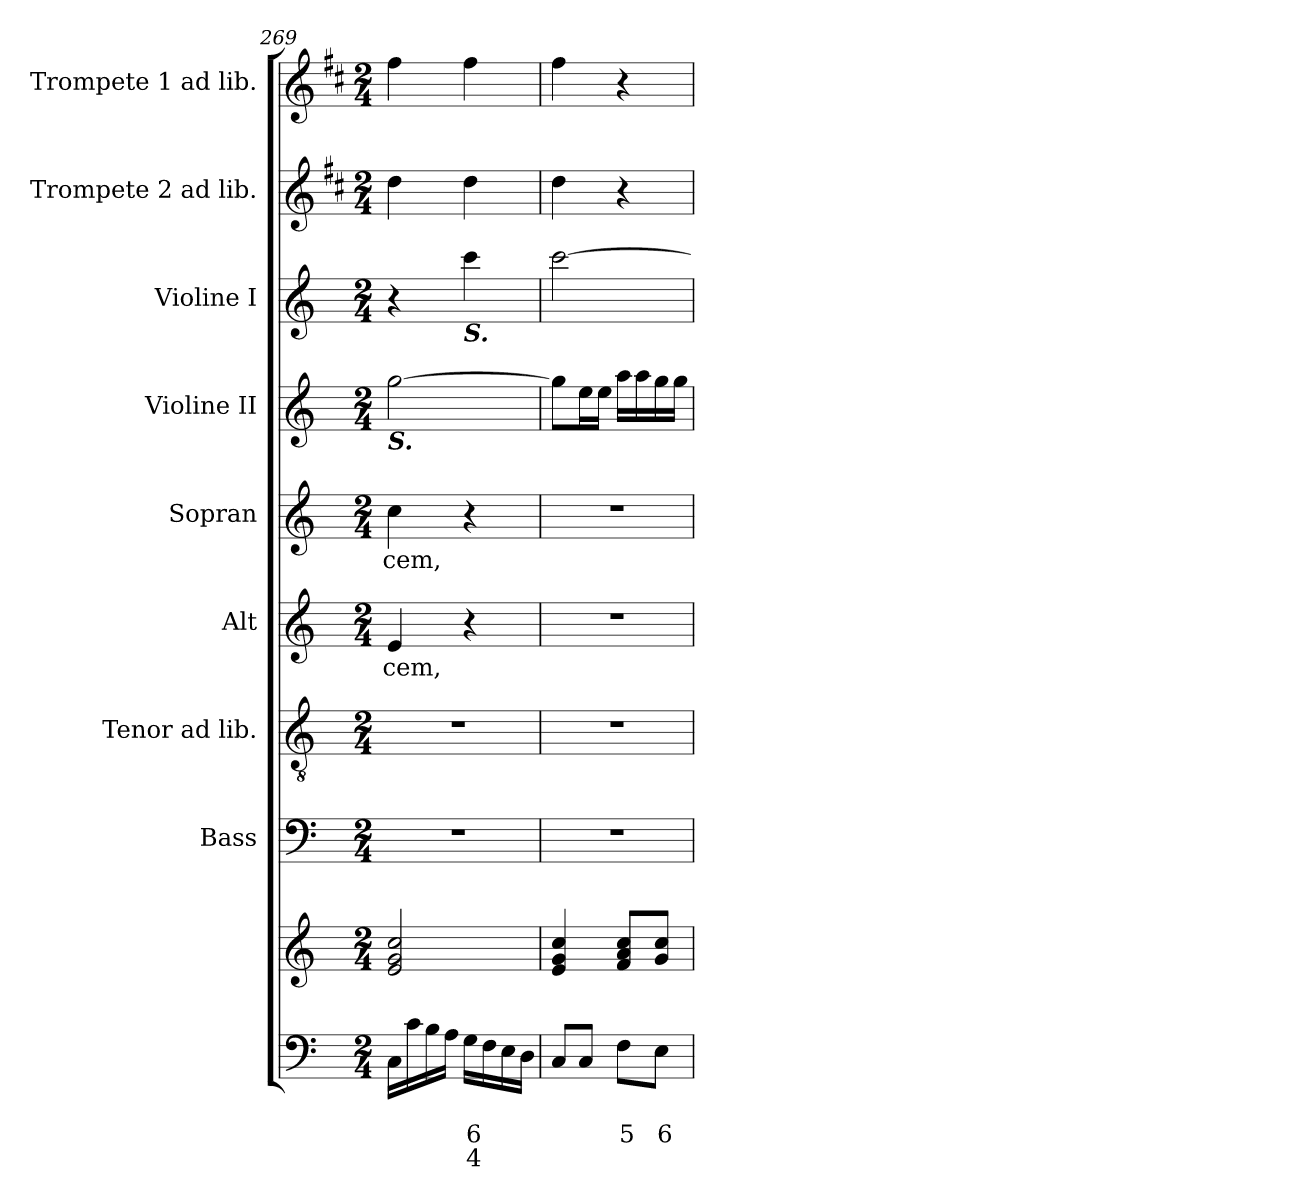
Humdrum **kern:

**kern	**text	**text	**text	**kern	**kern	**kern	**kern	**text	**kern	**text	**kern	**kern	**kern	**kern
*part9	*part9	*part9	*part9	*part9	*part8	*part7	*part6	*part6	*part5	*part5	*part4	*part3	*part2	*part1
*staff10	*staff10	*staff10	*staff10	*staff9	*staff8	*staff7	*staff6	*staff6	*staff5	*staff5	*staff4	*staff3	*staff2	*staff1
*	*	*	*	*	*I"Bass	*I"Tenor ad lib.	*I"Alt	*	*I"Sopran	*	*I"Violine II	*I"Violine I	*I"Trompete 2 ad lib.	*I"Trompete 1 ad lib.
*	*	*	*	*	*I'B.	*I'T.	*I'A.	*	*I'S.	*	*I'Vl. II	*I'Vl. I	*I'Trp. 2	*I'Trp. 1
*clefF4	*	*	*	*clefG2	*clefF4	*clefGv2	*clefG2	*	*clefG2	*	*clefG2	*clefG2	*clefG2	*clefG2
*	*	*	*	*	*	*	*	*	*	*	*	*	*ITrd1c2	*ITrd1c2
*k[]	*	*	*	*k[]	*k[]	*k[]	*k[]	*	*k[]	*	*k[]	*k[]	*k[]	*k[]
*C:	*	*	*	*C:	*C:	*C:	*C:	*	*C:	*	*C:	*C:	*C:	*C:
*M2/4	*	*	*	*M2/4	*M2/4	*M2/4	*M2/4	*	*M2/4	*	*M2/4	*M2/4	*M2/4	*M2/4
=269	=269	=269	=269	=269	=269	=269	=269	=269	=269	=269	=269	=269	=269	=269
!	!	!	!	!	!	!	!	!	!	!	!LO:TX:b:Bi:t=S.	!	!	!
!	!	!	!	!	!	!	!	!LO:LY:b	!	!LO:LY:b	!	!	!	!
16C\LL	.	.	.	2e/ 2g/ 2cc/	2r	2r	4e/	-cem,	4cc\	-cem,	[2gg\	4r	4cc\	4ee\
16c\	.	.	.	.	.	.	.	.	.	.	.	.	.	.
16B\	.	.	.	.	.	.	.	.	.	.	.	.	.	.
16A\JJ	.	.	.	.	.	.	.	.	.	.	.	.	.	.
!	!	!	!	!	!	!	!	!	!	!	!	!LO:TX:b:Bi:t=S.	!	!
!	!	!LO:LY:b	!LO:LY:b	!	!	!	!	!	!	!	!	!	!	!
16G\LL	.	6	4	.	.	.	4r	.	4r	.	.	4ccc\	4cc\	4ee\
16F\	.	.	.	.	.	.	.	.	.	.	.	.	.	.
!	!	!LO:LY:b	!LO:LY:b	!	!	!	!	!	!	!	!	!	!	!
16E\	.	_	_	.	.	.	.	.	.	.	.	.	.	.
16D\JJ	.	.	.	.	.	.	.	.	.	.	.	.	.	.
=270	=270	=270	=270	=270	=270	=270	=270	=270	=270	=270	=270	=270	=270	=270
8C/L	.	.	.	4e/ 4g/ 4cc/	2r	2r	2r	.	2r	.	8gg\L]	[2ccc\	4cc\	4ee\
8C/J	.	.	.	.	.	.	.	.	.	.	16ee\L	.	.	.
.	.	.	.	.	.	.	.	.	.	.	16ee\JJ	.	.	.
!	!	!LO:LY:b	!	!	!	!	!	!	!	!	!	!	!	!
8F\L	.	5	.	8f/ 8a/ 8cc/L	.	.	.	.	.	.	16aa\LL	.	4r	4r
.	.	.	.	.	.	.	.	.	.	.	16aa\	.	.	.
!	!	!LO:LY:b	!	!	!	!	!	!	!	!	!	!	!	!
8E\J	.	6	.	8g/ 8cc/J	.	.	.	.	.	.	16gg\	.	.	.
.	.	.	.	.	.	.	.	.	.	.	16gg\JJ	.	.	.
=	=	=	=	=	=	=	=	=	=	=	=	=	=	=
*-	*-	*-	*-	*-	*-	*-	*-	*-	*-	*-	*-	*-	*-	*-
